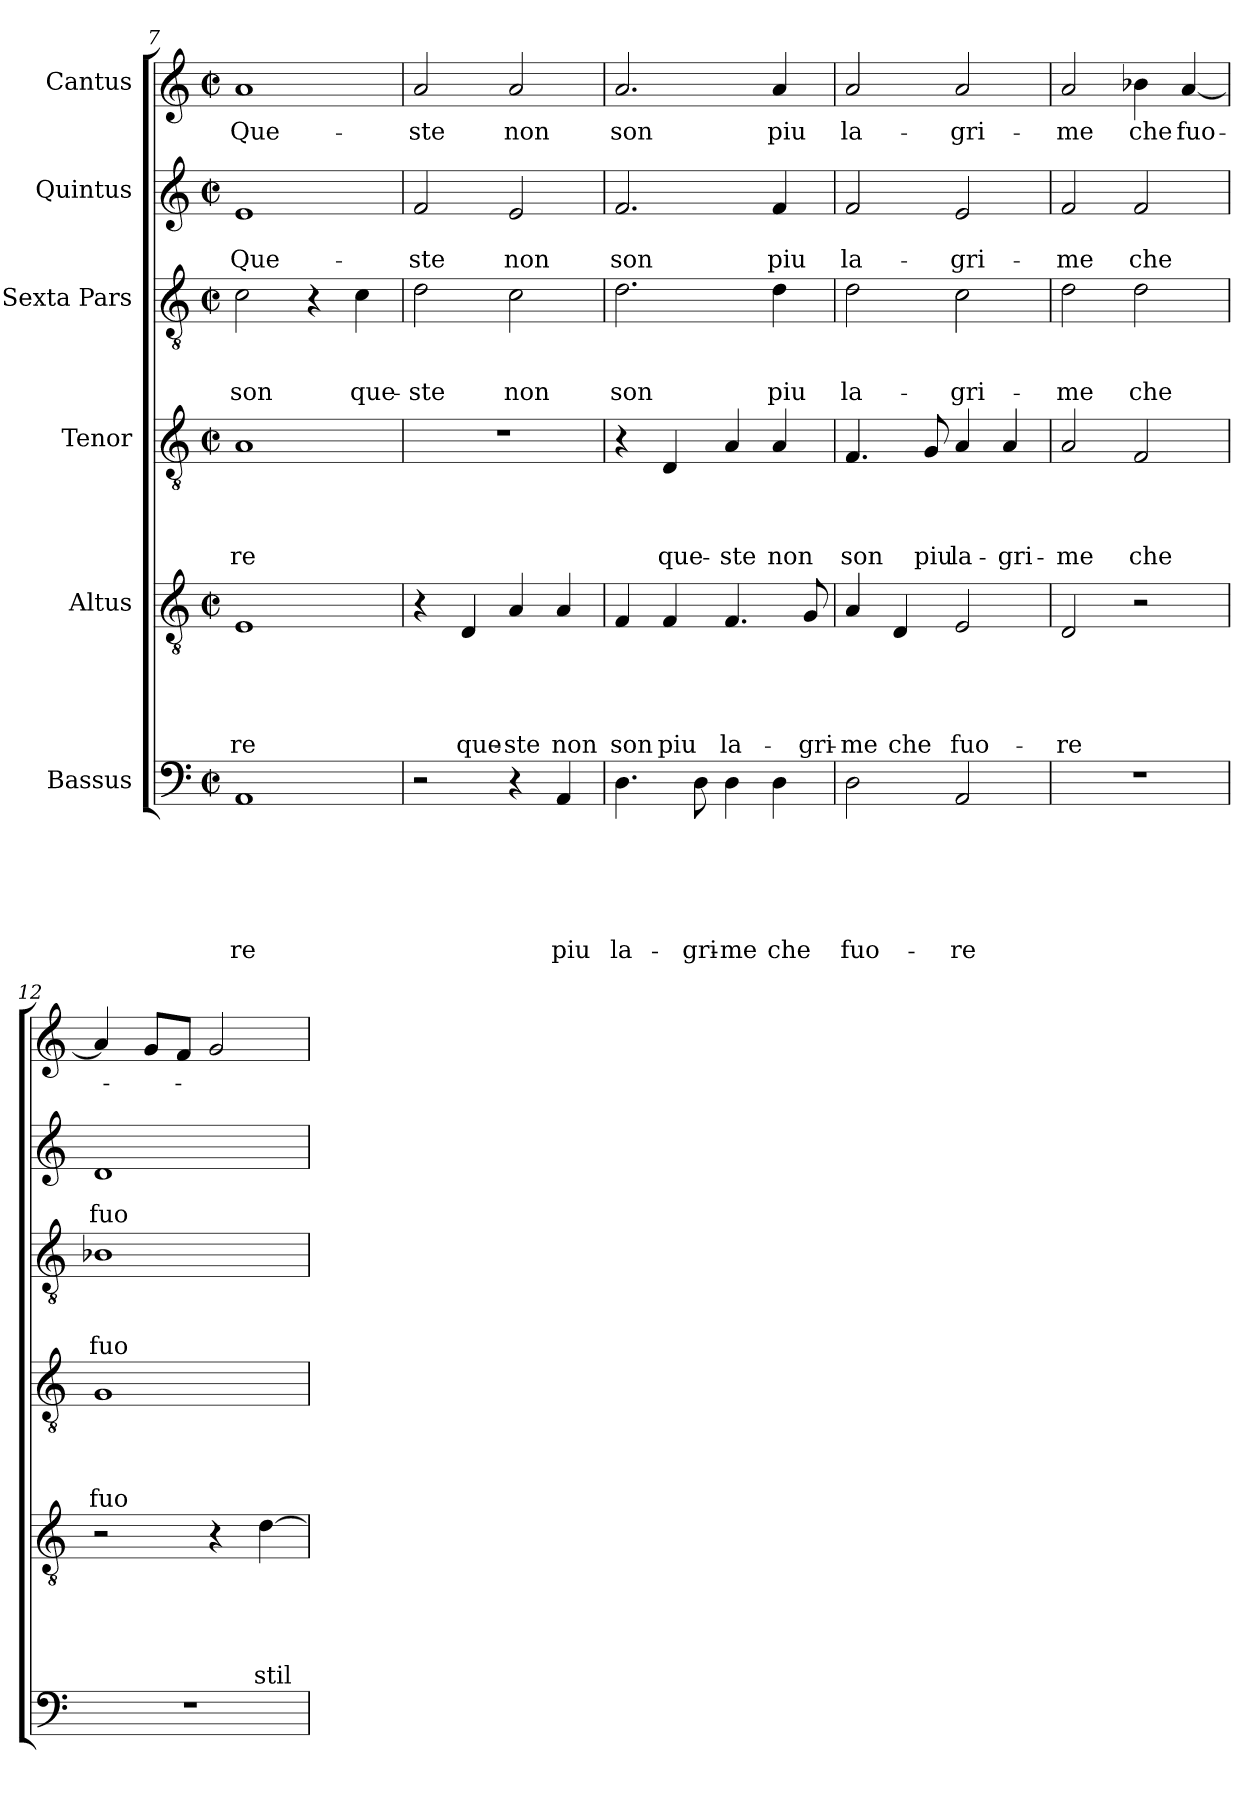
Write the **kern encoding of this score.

**kern	**text	**text	**text	**text	**text	**text	**kern	**text	**text	**text	**text	**text	**kern	**text	**text	**text	**text	**kern	**text	**text	**text	**kern	**text	**text	**kern	**text
*part6	*part6	*part6	*part6	*part6	*part6	*part6	*part5	*part5	*part5	*part5	*part5	*part5	*part4	*part4	*part4	*part4	*part4	*part3	*part3	*part3	*part3	*part2	*part2	*part2	*part1	*part1
*staff6	*staff6	*staff6	*staff6	*staff6	*staff6	*staff6	*staff5	*staff5	*staff5	*staff5	*staff5	*staff5	*staff4	*staff4	*staff4	*staff4	*staff4	*staff3	*staff3	*staff3	*staff3	*staff2	*staff2	*staff2	*staff1	*staff1
*I"Bassus	*	*	*	*	*	*	*I"Altus	*	*	*	*	*	*I"Tenor	*	*	*	*	*I"Sexta Pars	*	*	*	*I"Quintus	*	*	*I"Cantus	*
*clefF4	*	*	*	*	*	*	*clefGv2	*	*	*	*	*	*clefGv2	*	*	*	*	*clefGv2	*	*	*	*clefG2	*	*	*clefG2	*
*k[]	*	*	*	*	*	*	*k[]	*	*	*	*	*	*k[]	*	*	*	*	*k[]	*	*	*	*k[]	*	*	*k[]	*
*C:	*	*	*	*	*	*	*C:	*	*	*	*	*	*C:	*	*	*	*	*C:	*	*	*	*C:	*	*	*C:	*
*M2/2	*	*	*	*	*	*	*M2/2	*	*	*	*	*	*M2/2	*	*	*	*	*M2/2	*	*	*	*M2/2	*	*	*M2/2	*
*met(c|)	*	*	*	*	*	*	*met(c|)	*	*	*	*	*	*met(c|)	*	*	*	*	*met(c|)	*	*	*	*met(c|)	*	*	*met(c|)	*
=7	=7	=7	=7	=7	=7	=7	=7	=7	=7	=7	=7	=7	=7	=7	=7	=7	=7	=7	=7	=7	=7	=7	=7	=7	=7	=7
1AA	.	.	.	.	.	-re	1E	.	.	.	.	-re	1A	.	.	.	-re	2c\	.	.	son	1e	.	Que-	1a	Que-
.	.	.	.	.	.	.	.	.	.	.	.	.	.	.	.	.	.	4r	.	.	.	.	.	.	.	.
.	.	.	.	.	.	.	.	.	.	.	.	.	.	.	.	.	.	4c\	.	.	que-	.	.	.	.	.
=8	=8	=8	=8	=8	=8	=8	=8	=8	=8	=8	=8	=8	=8	=8	=8	=8	=8	=8	=8	=8	=8	=8	=8	=8	=8	=8
2r	.	.	.	.	.	.	4r	.	.	.	.	.	1r	.	.	.	.	2d\	.	.	-ste	2f/	.	-ste	2a/	-ste
.	.	.	.	.	.	.	4D/	.	.	.	.	que-	.	.	.	.	.	.	.	.	.	.	.	.	.	.
4r	.	.	.	.	.	.	4A/	.	.	.	.	-ste	.	.	.	.	.	2c\	.	.	non	2e/	.	non	2a/	non
4AA/	.	.	.	.	.	piu	4A/	.	.	.	.	non	.	.	.	.	.	.	.	.	.	.	.	.	.	.
=9	=9	=9	=9	=9	=9	=9	=9	=9	=9	=9	=9	=9	=9	=9	=9	=9	=9	=9	=9	=9	=9	=9	=9	=9	=9	=9
4.D\	.	.	.	.	.	la-	4F/	.	.	.	.	son	4r	.	.	.	.	2.d\	.	.	son	2.f/	.	son	2.a/	son
.	.	.	.	.	.	.	4F/	.	.	.	.	piu	4D/	.	.	.	que-	.	.	.	.	.	.	.	.	.
8D\	.	.	.	.	.	-gri-	.	.	.	.	.	.	.	.	.	.	.	.	.	.	.	.	.	.	.	.
4D\	.	.	.	.	.	-me	4.F/	.	.	.	.	la-	4A/	.	.	.	-ste	.	.	.	.	.	.	.	.	.
4D\	.	.	.	.	.	che	.	.	.	.	.	.	4A/	.	.	.	non	4d\	.	.	piu	4f/	.	piu	4a/	piu
.	.	.	.	.	.	.	8G/	.	.	.	.	-gri-	.	.	.	.	.	.	.	.	.	.	.	.	.	.
=10	=10	=10	=10	=10	=10	=10	=10	=10	=10	=10	=10	=10	=10	=10	=10	=10	=10	=10	=10	=10	=10	=10	=10	=10	=10	=10
2D\	.	.	.	.	.	fuo-	4A/	.	.	.	.	-me	4.F/	.	.	.	son	2d\	.	.	la-	2f/	.	la-	2a/	la-
.	.	.	.	.	.	.	4D/	.	.	.	.	che	.	.	.	.	.	.	.	.	.	.	.	.	.	.
.	.	.	.	.	.	.	.	.	.	.	.	.	8G/	.	.	.	piu	.	.	.	.	.	.	.	.	.
2AA/	.	.	.	.	.	-re	2E/	.	.	.	.	fuo-	4A/	.	.	.	la-	2c\	.	.	-gri-	2e/	.	-gri-	2a/	-gri-
.	.	.	.	.	.	.	.	.	.	.	.	.	4A/	.	.	.	-gri-	.	.	.	.	.	.	.	.	.
=11	=11	=11	=11	=11	=11	=11	=11	=11	=11	=11	=11	=11	=11	=11	=11	=11	=11	=11	=11	=11	=11	=11	=11	=11	=11	=11
1r	.	.	.	.	.	.	2D/	.	.	.	.	-re	2A/	.	.	.	-me	2d\	.	.	-me	2f/	.	-me	2a/	-me
.	.	.	.	.	.	.	2r	.	.	.	.	.	2F/	.	.	.	che	2d\	.	.	che	2f/	.	che	4b-\	che
.	.	.	.	.	.	.	.	.	.	.	.	.	.	.	.	.	.	.	.	.	.	.	.	.	[4a/	fuo-
!!LO:PB:g=z
=12	=12	=12	=12	=12	=12	=12	=12	=12	=12	=12	=12	=12	=12	=12	=12	=12	=12	=12	=12	=12	=12	=12	=12	=12	=12	=12
1r	.	.	.	.	.	.	2r	.	.	.	.	.	1G	.	.	.	fuo-	1B-	.	.	fuo-	1d	.	fuo-	4a/]	.
.	.	.	.	.	.	.	.	.	.	.	.	.	.	.	.	.	.	.	.	.	.	.	.	.	8g/L	.
.	.	.	.	.	.	.	.	.	.	.	.	.	.	.	.	.	.	.	.	.	.	.	.	.	8f/J	.
.	.	.	.	.	.	.	4r	.	.	.	.	.	.	.	.	.	.	.	.	.	.	.	.	.	2g/	.
.	.	.	.	.	.	.	[4d\	.	.	.	.	stil-	.	.	.	.	.	.	.	.	.	.	.	.	.	.
=	=	=	=	=	=	=	=	=	=	=	=	=	=	=	=	=	=	=	=	=	=	=	=	=	=	=
*-	*-	*-	*-	*-	*-	*-	*-	*-	*-	*-	*-	*-	*-	*-	*-	*-	*-	*-	*-	*-	*-	*-	*-	*-	*-	*-
